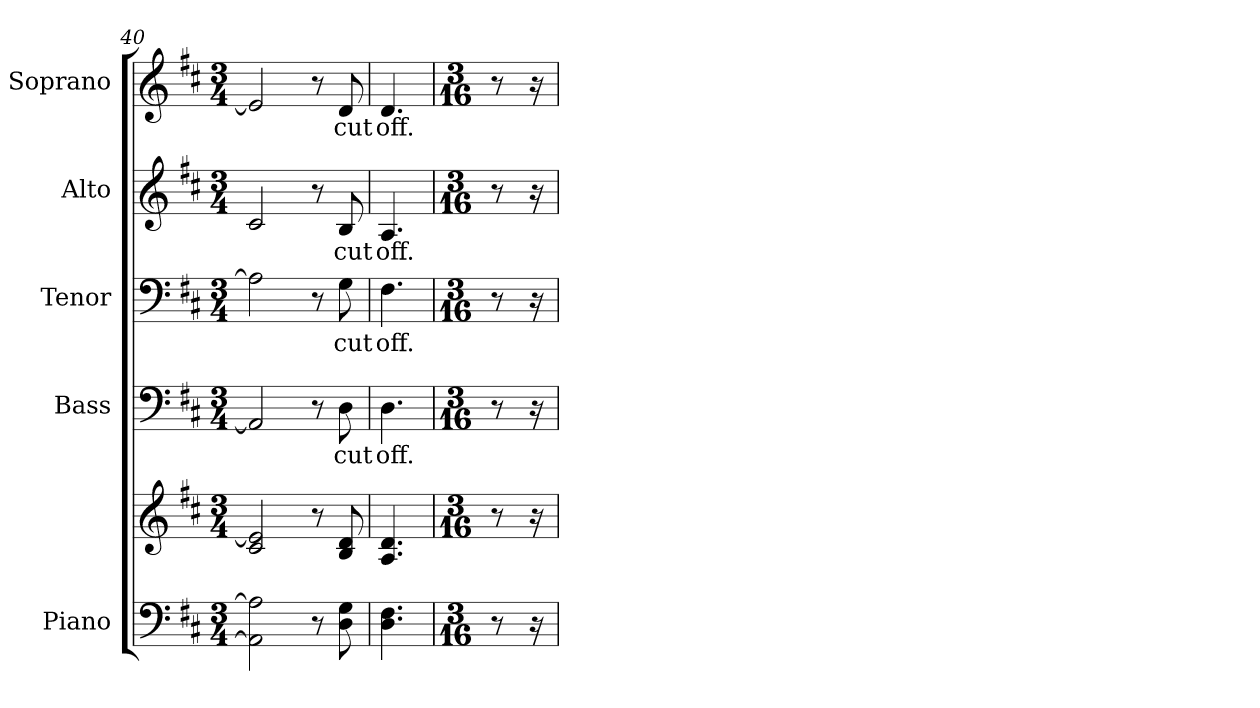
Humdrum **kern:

**kern	**kern	**kern	**text	**kern	**text	**kern	**text	**kern	**text
*part5	*part5	*part4	*part4	*part3	*part3	*part2	*part2	*part1	*part1
*staff6	*staff5	*staff4	*staff4	*staff3	*staff3	*staff2	*staff2	*staff1	*staff1
*I"Piano	*	*I"Bass	*	*I"Tenor	*	*I"Alto	*	*I"Soprano	*
*I'Pno.	*	*I'B.	*	*I'T.	*	*I'A.	*	*I'S.	*
!!LO:PB:g=z
*clefF4	*clefG2	*clefF4	*	*clefF4	*	*clefG2	*	*clefG2	*
*k[f#c#]	*k[f#c#]	*k[f#c#]	*	*k[f#c#]	*	*k[f#c#]	*	*k[f#c#]	*
*D:	*D:	*D:	*	*D:	*	*D:	*	*D:	*
*M3/4	*M3/4	*M3/4	*	*M3/4	*	*M3/4	*	*M3/4	*
=40	=40	=40	=40	=40	=40	=40	=40	=40	=40
2AAi\] 2Ai]	2c#i/ 2ei]	2AAi/]	.	2Ai\]	.	2c#i/	.	2ei/]	.
8r	8r	8r	.	8r	.	8r	.	8r	.
!	!	!	!LO:LY:b:color=#000000	!	!	!	!	!	!
!	!	!	!	!	!LO:LY:b:color=#000000	!	!	!	!
!	!	!	!	!	!	!	!LO:LY:b:color=#000000	!	!
!	!	!	!	!	!	!	!	!	!LO:LY:b:color=#000000
8Di\ 8Gi	8Bi/ 8di	8Di\	cut	8Gi\	cut	8Bi/	cut	8di/	cut
=41	=41	=41	=41	=41	=41	=41	=41	=41	=41
!	!	!	!LO:LY:b:color=#000000	!	!	!	!	!	!
!	!	!	!	!	!LO:LY:b:color=#000000	!	!	!	!
!	!	!	!	!	!	!	!LO:LY:b:color=#000000	!	!
!	!	!	!	!	!	!	!	!	!LO:LY:b:color=#000000
4.Di\ 4.F#i	4.Ai/ 4.di	4.Di\	off.	4.F#i\	off.	4.Ai/	off.	4.di/	off.
=42	=42	=42	=42	=42	=42	=42	=42	=42	=42
*M3/16	*M3/16	*M3/16	*	*M3/16	*	*M3/16	*	*M3/16	*
8r	8r	8r	.	8r	.	8r	.	8r	.
16r	16r	16r	.	16r	.	16r	.	16r	.
=	=	=	=	=	=	=	=	=	=
*-	*-	*-	*-	*-	*-	*-	*-	*-	*-
